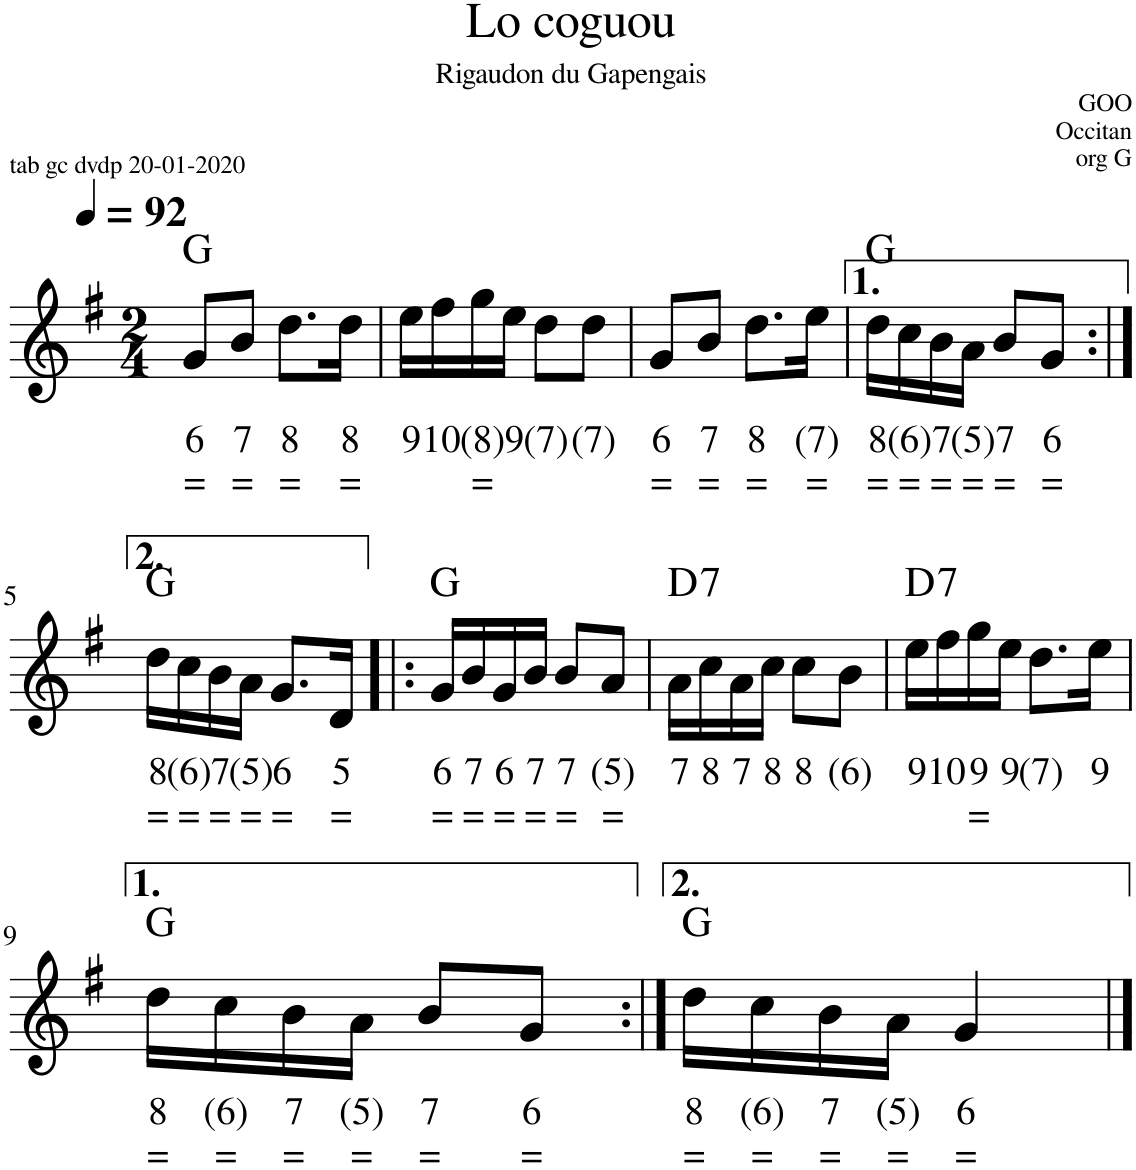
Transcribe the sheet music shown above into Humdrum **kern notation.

**kern	**text	**text	**harte
*part1	*part1	*part1	*part1
*staff1	*staff1	*staff1	*
*I"Stem	*	*	*
*clefG2	*	*	*
*k[f#]	*	*	*
*M2/4	*	*	*
*MM92	*	*	*
=1	=1	=1	=1
!	!LO:LY:b	!LO:LY:b	!
8g/L	6	=	G:maj
!	!LO:LY:b	!LO:LY:b	!
8b/J	7	=	.
!	!LO:LY:b	!LO:LY:b	!
8.dd\L	8	=	.
!	!LO:LY:b	!LO:LY:b	!
16dd\Jk	8	=	.
=2	=2	=2	=2
!	!LO:LY:b	!	!
16ee\LL	9	.	.
!	!LO:LY:b	!	!
16ff#\	10	.	.
!	!LO:LY:b	!LO:LY:b	!
16gg\	(8)	=	.
!	!LO:LY:b	!	!
16ee\JJ	9	.	.
!	!LO:LY:b	!	!
8dd\L	(7)	.	.
!	!LO:LY:b	!	!
8dd\J	(7)	.	.
=3	=3	=3	=3
!	!LO:LY:b	!LO:LY:b	!
8g/L	6	=	.
!	!LO:LY:b	!LO:LY:b	!
8b/J	7	=	.
!	!LO:LY:b	!LO:LY:b	!
8.dd\L	8	=	.
!	!LO:LY:b	!LO:LY:b	!
16ee\Jk	(7)	=	.
=4	=4	=4	=4
!	!LO:LY:b	!LO:LY:b	!
16dd\LL	8	=	G:maj
!	!LO:LY:b	!LO:LY:b	!
16cc\	(6)	=	.
!	!LO:LY:b	!LO:LY:b	!
16b\	7	=	.
!	!LO:LY:b	!LO:LY:b	!
16a\JJ	(5)	=	.
!	!LO:LY:b	!LO:LY:b	!
8b/L	7	=	.
!	!LO:LY:b	!LO:LY:b	!
8g/J	6	=	.
!!LO:LB:g=z
=5:|!	=5:|!	=5:|!	=5:|!
!	!LO:LY:b	!LO:LY:b	!
16dd\LL	8	=	G:maj
!	!LO:LY:b	!LO:LY:b	!
16cc\	(6)	=	.
!	!LO:LY:b	!LO:LY:b	!
16b\	7	=	.
!	!LO:LY:b	!LO:LY:b	!
16a\JJ	(5)	=	.
!	!LO:LY:b	!LO:LY:b	!
8.g/L	6	=	.
!	!LO:LY:b	!LO:LY:b	!
16d/Jk	5	=	.
=6!|:	=6!|:	=6!|:	=6!|:
!	!LO:LY:b	!LO:LY:b	!
16g/LL	6	=	G:maj
!	!LO:LY:b	!LO:LY:b	!
16b/	7	=	.
!	!LO:LY:b	!LO:LY:b	!
16g/	6	=	.
!	!LO:LY:b	!LO:LY:b	!
16b/JJ	7	=	.
!	!LO:LY:b	!LO:LY:b	!
8b/L	7	=	.
!	!LO:LY:b	!LO:LY:b	!
8a/J	(5)	=	.
=7	=7	=7	=7
!	!LO:LY:b	!	!LO:H:kt=7
16a\LL	7	.	D:7
!	!LO:LY:b	!	!
16cc\	8	.	.
!	!LO:LY:b	!	!
16a\	7	.	.
!	!LO:LY:b	!	!
16cc\JJ	8	.	.
!	!LO:LY:b	!	!
8cc\L	8	.	.
!	!LO:LY:b	!	!
8b\J	(6)	.	.
=8	=8	=8	=8
!	!LO:LY:b	!	!LO:H:kt=7
16ee\LL	9	.	D:7
!	!LO:LY:b	!	!
16ff#\	10	.	.
!	!LO:LY:b	!LO:LY:b	!
16gg\	9	=	.
!	!LO:LY:b	!	!
16ee\JJ	9	.	.
!	!LO:LY:b	!	!
8.dd\L	(7)	.	.
!	!LO:LY:b	!	!
16ee\Jk	9	.	.
!!LO:LB:g=z
=9	=9	=9	=9
!	!LO:LY:b	!LO:LY:b	!
16dd\LL	8	=	G:maj
!	!LO:LY:b	!LO:LY:b	!
16cc\	(6)	=	.
!	!LO:LY:b	!LO:LY:b	!
16b\	7	=	.
!	!LO:LY:b	!LO:LY:b	!
16a\JJ	(5)	=	.
!	!LO:LY:b	!LO:LY:b	!
8b/L	7	=	.
!	!LO:LY:b	!LO:LY:b	!
8g/J	6	=	.
=10:|!	=10:|!	=10:|!	=10:|!
!	!LO:LY:b	!LO:LY:b	!
16dd\LL	8	=	G:maj
!	!LO:LY:b	!LO:LY:b	!
16cc\	(6)	=	.
!	!LO:LY:b	!LO:LY:b	!
16b\	7	=	.
!	!LO:LY:b	!LO:LY:b	!
16a\JJ	(5)	=	.
!	!LO:LY:b	!LO:LY:b	!
4g/	6	=	.
==	==	==	==
*-	*-	*-	*-
